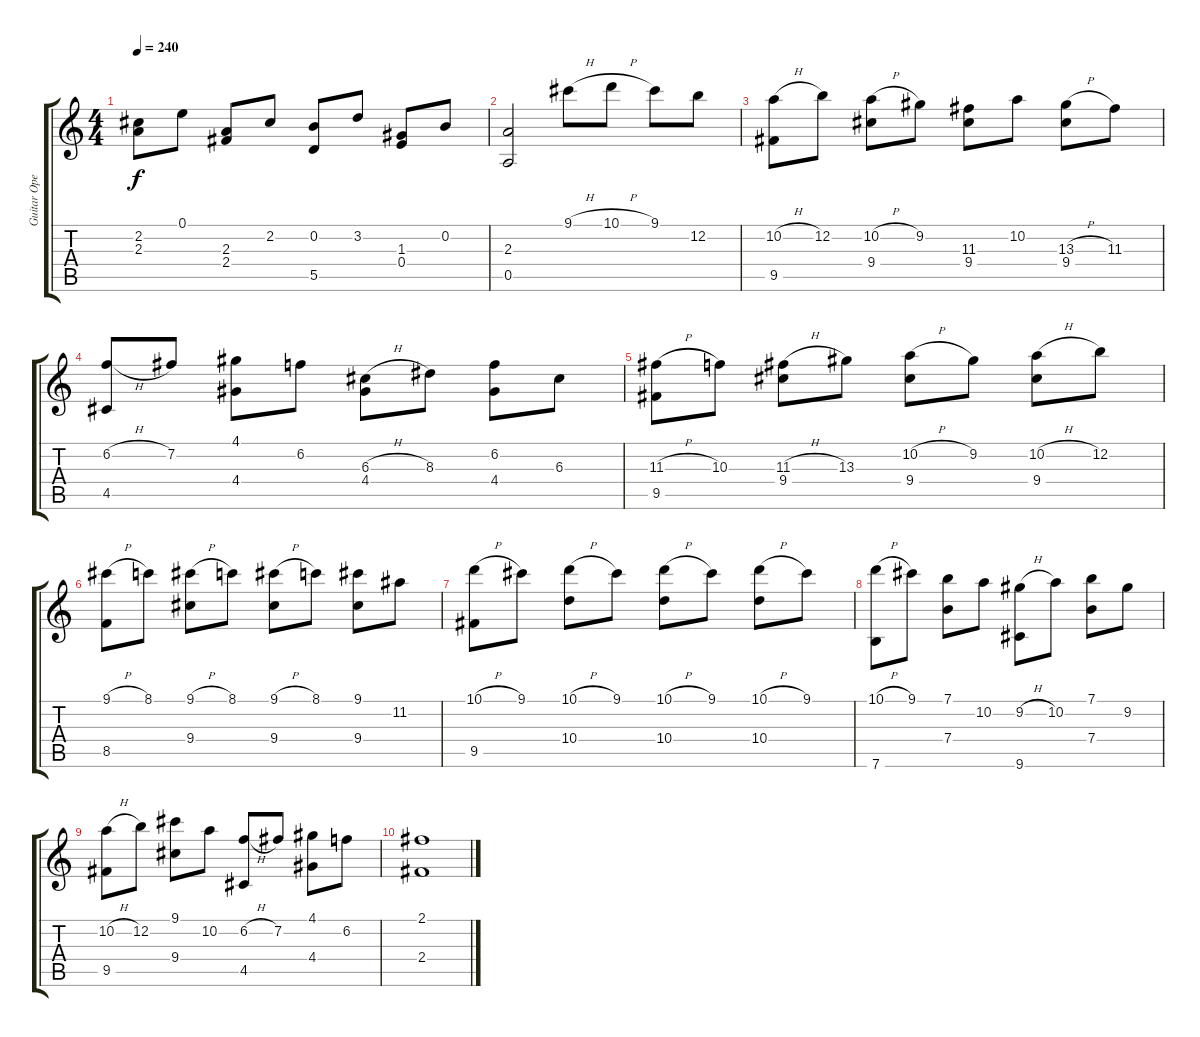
\track ("Guitar Open Esus11 : EAEGBE" "Guitar Ope") {instrument acousticguitarnylon}
\staff {score tabs}
\tuning (E4 B3 G3 E3 A2 E2) {hide}
\ts (4 4)
\tempo 240
\clef g2
\ks c
(2.2 2.3).8{dy f} 0.1.8 (2.3 2.4).8 2.2.8 (0.2 5.5).8 3.2.8 (1.3 0.4).8 0.2.8 |
(2.3 0.5).2 9.1{h}.8 10.1{h}.8 9.1.8 12.2.8 |
(10.2{h} 9.5).8 12.2.8 (10.2{h} 9.4).8 9.2.8 (11.3 9.4).8 10.2.8 (13.3{h} 9.4).8 11.3.8 |
(6.2{h} 4.5).8 7.2.8 (4.1 4.4).8 6.2.8 (6.3{h} 4.4).8 8.3.8 (6.2 4.4).8 6.3.8 |
(11.3{h} 9.5).8 10.3.8 (11.3{h} 9.4).8 13.3.8 (10.2{h} 9.4).8 9.2.8 (10.2{h} 9.4).8 12.2.8 |
(9.1{h} 8.5).8 8.1.8 (9.1{h} 9.4).8 8.1.8 (9.1{h} 9.4).8 8.1.8 (9.1 9.4).8 11.2.8 |
(10.1{h} 9.5).8 9.1.8 (10.1{h} 10.4).8 9.1.8 (10.1{h} 10.4).8 9.1.8 (10.1{h} 10.4).8 9.1.8 |
(10.1{h} 7.6).8 9.1.8 (7.1 7.4).8 10.2.8 (9.2{h} 9.6).8 10.2.8 (7.1 7.4).8 9.2.8 |
(10.2{h} 9.5).8 12.2.8 (9.1 9.4).8 10.2.8 (6.2{h} 4.5).8 7.2.8 (4.1 4.4).8 6.2.8 |
(2.1 2.4).1
